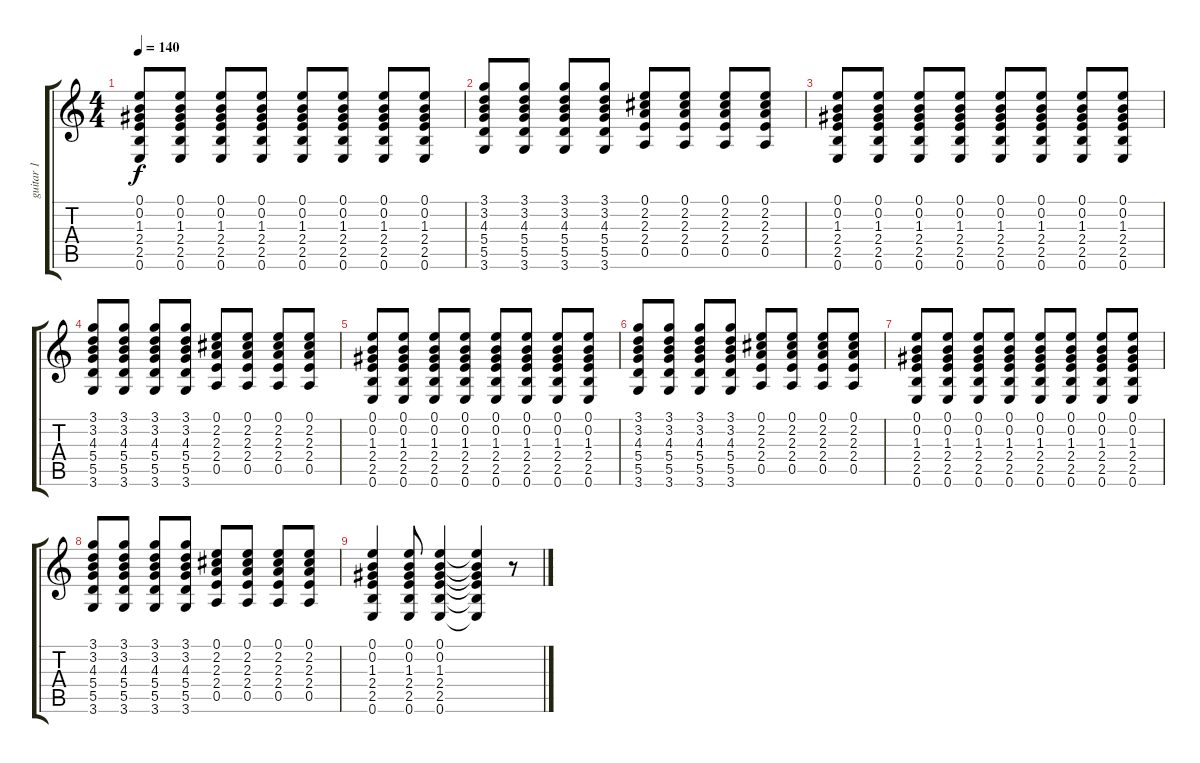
\track ("guitar 1" "guitar 1") {instrument overdrivenguitar}
\staff {score tabs}
\tuning (E4 B3 G3 D3 A2 E2) {hide}
\ts (4 4)
\tempo 140
\clef g2
\ks c
(0.1 0.2 1.3 2.4 2.5 0.6).8{dy f} (0.1 0.2 1.3 2.4 2.5 0.6).8 (0.1 0.2 1.3 2.4 2.5 0.6).8 (0.1 0.2 1.3 2.4 2.5 0.6).8 (0.1 0.2 1.3 2.4 2.5 0.6).8 (0.1 0.2 1.3 2.4 2.5 0.6).8 (0.1 0.2 1.3 2.4 2.5 0.6).8 (0.1 0.2 1.3 2.4 2.5 0.6).8 |
(3.1 3.2 4.3 5.4 5.5 3.6).8 (3.1 3.2 4.3 5.4 5.5 3.6).8 (3.1 3.2 4.3 5.4 5.5 3.6).8 (3.1 3.2 4.3 5.4 5.5 3.6).8 (0.1 2.2 2.3 2.4 0.5).8 (0.1 2.2 2.3 2.4 0.5).8 (0.1 2.2 2.3 2.4 0.5).8 (0.1 2.2 2.3 2.4 0.5).8 |
(0.1 0.2 1.3 2.4 2.5 0.6).8 (0.1 0.2 1.3 2.4 2.5 0.6).8 (0.1 0.2 1.3 2.4 2.5 0.6).8 (0.1 0.2 1.3 2.4 2.5 0.6).8 (0.1 0.2 1.3 2.4 2.5 0.6).8 (0.1 0.2 1.3 2.4 2.5 0.6).8 (0.1 0.2 1.3 2.4 2.5 0.6).8 (0.1 0.2 1.3 2.4 2.5 0.6).8 |
(3.1 3.2 4.3 5.4 5.5 3.6).8 (3.1 3.2 4.3 5.4 5.5 3.6).8 (3.1 3.2 4.3 5.4 5.5 3.6).8 (3.1 3.2 4.3 5.4 5.5 3.6).8 (0.1 2.2 2.3 2.4 0.5).8 (0.1 2.2 2.3 2.4 0.5).8 (0.1 2.2 2.3 2.4 0.5).8 (0.1 2.2 2.3 2.4 0.5).8 |
(0.1 0.2 1.3 2.4 2.5 0.6).8 (0.1 0.2 1.3 2.4 2.5 0.6).8 (0.1 0.2 1.3 2.4 2.5 0.6).8 (0.1 0.2 1.3 2.4 2.5 0.6).8 (0.1 0.2 1.3 2.4 2.5 0.6).8 (0.1 0.2 1.3 2.4 2.5 0.6).8 (0.1 0.2 1.3 2.4 2.5 0.6).8 (0.1 0.2 1.3 2.4 2.5 0.6).8 |
(3.1 3.2 4.3 5.4 5.5 3.6).8 (3.1 3.2 4.3 5.4 5.5 3.6).8 (3.1 3.2 4.3 5.4 5.5 3.6).8 (3.1 3.2 4.3 5.4 5.5 3.6).8 (0.1 2.2 2.3 2.4 0.5).8 (0.1 2.2 2.3 2.4 0.5).8 (0.1 2.2 2.3 2.4 0.5).8 (0.1 2.2 2.3 2.4 0.5).8 |
(0.1 0.2 1.3 2.4 2.5 0.6).8 (0.1 0.2 1.3 2.4 2.5 0.6).8 (0.1 0.2 1.3 2.4 2.5 0.6).8 (0.1 0.2 1.3 2.4 2.5 0.6).8 (0.1 0.2 1.3 2.4 2.5 0.6).8 (0.1 0.2 1.3 2.4 2.5 0.6).8 (0.1 0.2 1.3 2.4 2.5 0.6).8 (0.1 0.2 1.3 2.4 2.5 0.6).8 |
(3.1 3.2 4.3 5.4 5.5 3.6).8 (3.1 3.2 4.3 5.4 5.5 3.6).8 (3.1 3.2 4.3 5.4 5.5 3.6).8 (3.1 3.2 4.3 5.4 5.5 3.6).8 (0.1 2.2 2.3 2.4 0.5).8 (0.1 2.2 2.3 2.4 0.5).8 (0.1 2.2 2.3 2.4 0.5).8 (0.1 2.2 2.3 2.4 0.5).8 |
(0.1 0.2 1.3 2.4 2.5 0.6).4 (0.1 0.2 1.3 2.4 2.5 0.6).8 (0.1 0.2 1.3 2.4 2.5 0.6).4 (0.1{t} 0.2{t} 1.3{t} 2.4{t} 2.5{t} 0.6{t}).4 r.8
